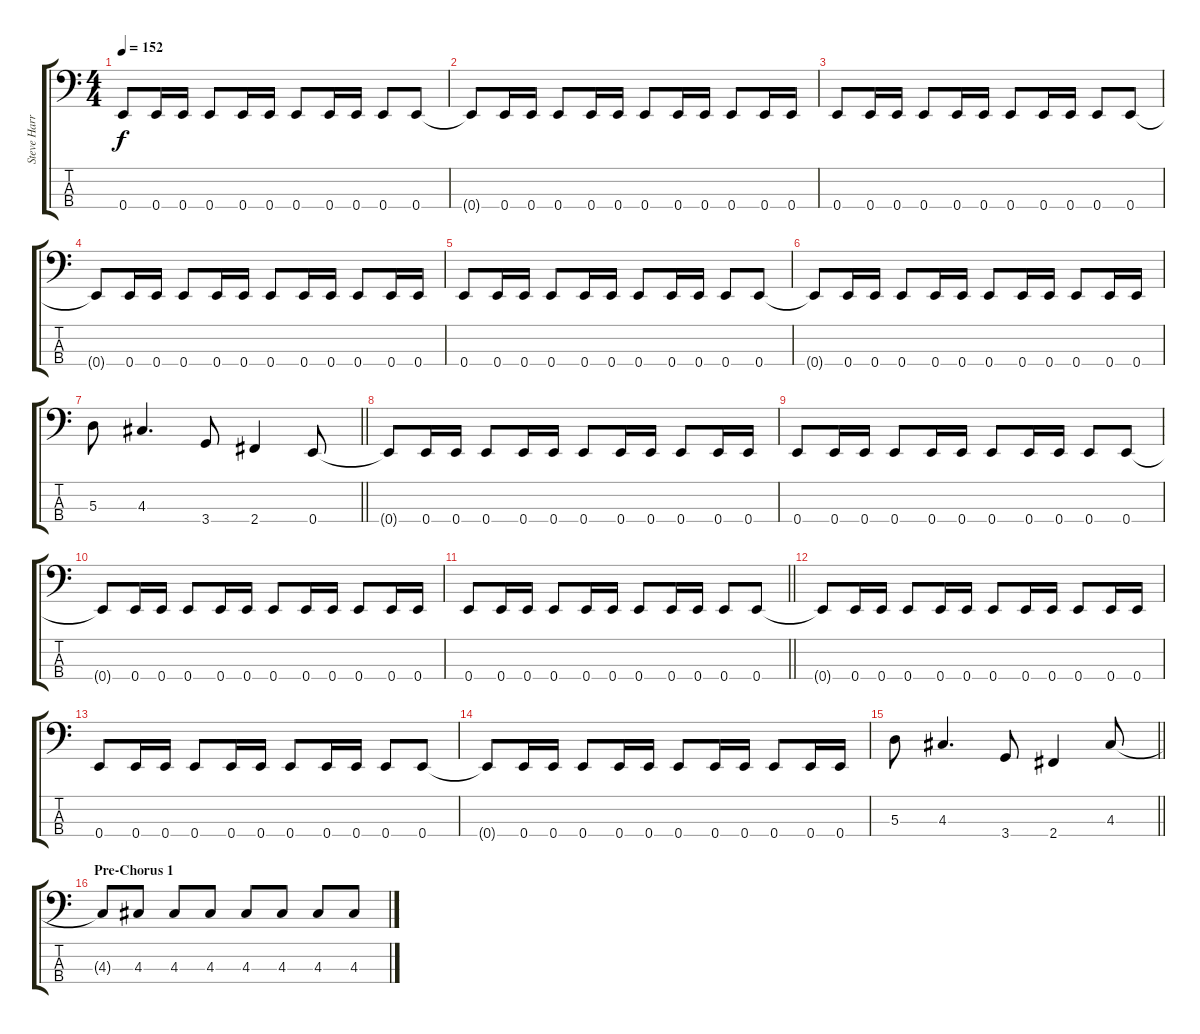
\track ("Steve Harris" "Steve Harr") {instrument electricbassfinger}
\staff {score tabs}
\tuning (G2 D2 A1 E1) {hide}
\ts (4 4)
\tempo 152
\clef f4
\ks c
0.4.8{dy f} 0.4.16 0.4.16 0.4.8 0.4.16 0.4.16 0.4.8 0.4.16 0.4.16 0.4.8 0.4.8 |
0.4{t}.8 0.4.16 0.4.16 0.4.8 0.4.16 0.4.16 0.4.8 0.4.16 0.4.16 0.4.8 0.4.16 0.4.16 |
0.4.8 0.4.16 0.4.16 0.4.8 0.4.16 0.4.16 0.4.8 0.4.16 0.4.16 0.4.8 0.4.8 |
0.4{t}.8 0.4.16 0.4.16 0.4.8 0.4.16 0.4.16 0.4.8 0.4.16 0.4.16 0.4.8 0.4.16 0.4.16 |
0.4.8 0.4.16 0.4.16 0.4.8 0.4.16 0.4.16 0.4.8 0.4.16 0.4.16 0.4.8 0.4.8 |
0.4{t}.8 0.4.16 0.4.16 0.4.8 0.4.16 0.4.16 0.4.8 0.4.16 0.4.16 0.4.8 0.4.16 0.4.16 |
\barLineRight lightlight
5.3.8 4.3.4{d} 3.4.8 2.4.4 0.4.8 |
0.4{t}.8 0.4.16 0.4.16 0.4.8 0.4.16 0.4.16 0.4.8 0.4.16 0.4.16 0.4.8 0.4.16 0.4.16 |
0.4.8 0.4.16 0.4.16 0.4.8 0.4.16 0.4.16 0.4.8 0.4.16 0.4.16 0.4.8 0.4.8 |
0.4{t}.8 0.4.16 0.4.16 0.4.8 0.4.16 0.4.16 0.4.8 0.4.16 0.4.16 0.4.8 0.4.16 0.4.16 |
\barLineRight lightlight
0.4.8 0.4.16 0.4.16 0.4.8 0.4.16 0.4.16 0.4.8 0.4.16 0.4.16 0.4.8 0.4.8 |
0.4{t}.8 0.4.16 0.4.16 0.4.8 0.4.16 0.4.16 0.4.8 0.4.16 0.4.16 0.4.8 0.4.16 0.4.16 |
0.4.8 0.4.16 0.4.16 0.4.8 0.4.16 0.4.16 0.4.8 0.4.16 0.4.16 0.4.8 0.4.8 |
0.4{t}.8 0.4.16 0.4.16 0.4.8 0.4.16 0.4.16 0.4.8 0.4.16 0.4.16 0.4.8 0.4.16 0.4.16 |
\barLineRight lightlight
5.3.8 4.3.4{d} 3.4.8 2.4.4 4.3.8 |
\section ("" "Pre-Chorus 1")
4.3{t}.8 4.3.8 4.3.8 4.3.8 4.3.8 4.3.8 4.3.8 4.3.8
